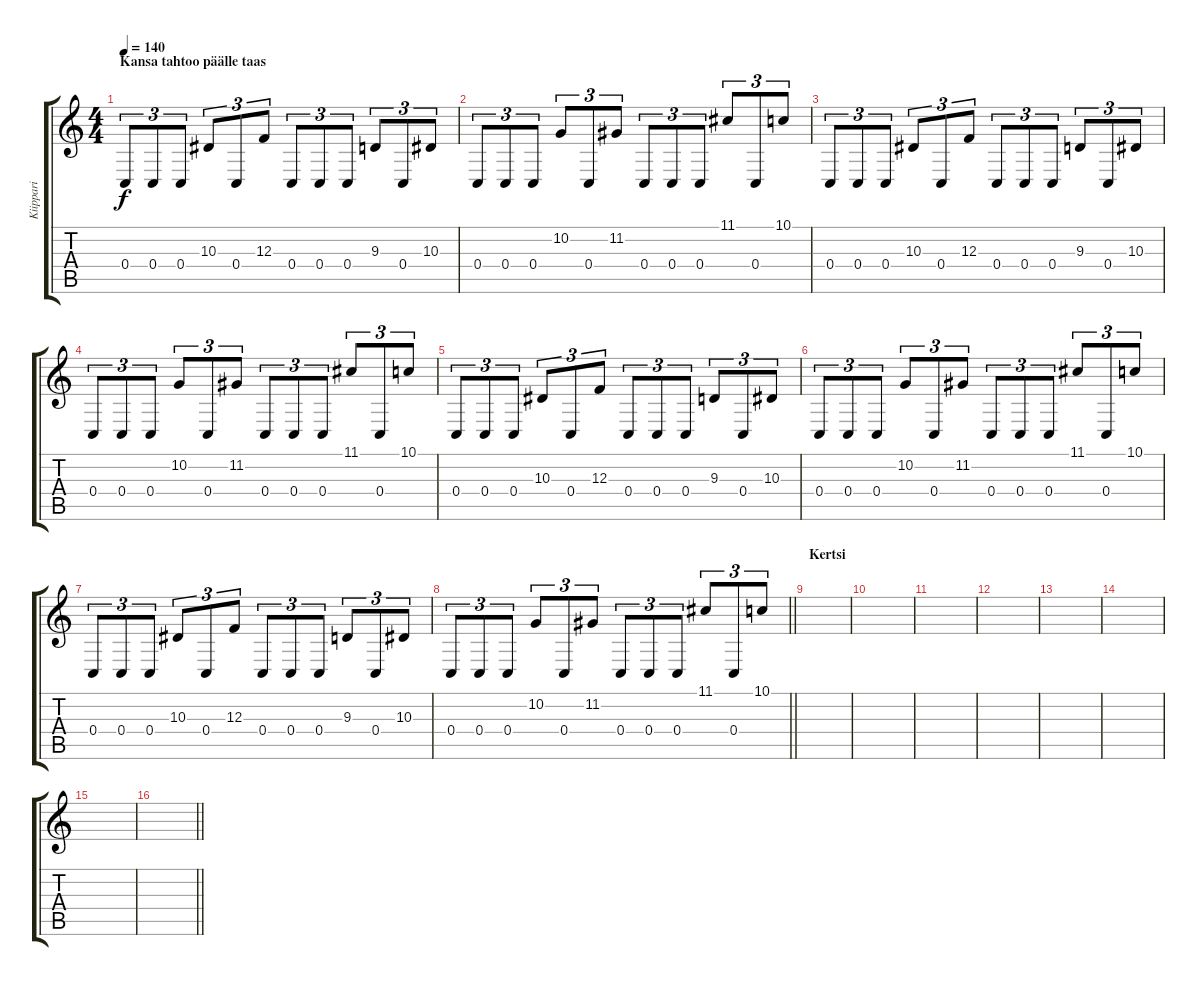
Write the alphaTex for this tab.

\track ("Kiippari" "Kiippari") {instrument lead5charang}
\staff {score tabs}
\tuning (D4 A3 F3 C3 G2 C2) {hide}
\ts (4 4)
\section ("" "Kansa tahtoo päälle taas")
\tempo 140
\clef g2
\ks c
0.4.8{tu (3 2) dy f} 0.4.8{tu (3 2)} 0.4.8{tu (3 2)} 10.3.8{tu (3 2)} 0.4.8{tu (3 2)} 12.3.8{tu (3 2)} 0.4.8{tu (3 2)} 0.4.8{tu (3 2)} 0.4.8{tu (3 2)} 9.3.8{tu (3 2)} 0.4.8{tu (3 2)} 10.3.8{tu (3 2)} |
0.4.8{tu (3 2)} 0.4.8{tu (3 2)} 0.4.8{tu (3 2)} 10.2.8{tu (3 2)} 0.4.8{tu (3 2)} 11.2.8{tu (3 2)} 0.4.8{tu (3 2)} 0.4.8{tu (3 2)} 0.4.8{tu (3 2)} 11.1.8{tu (3 2)} 0.4.8{tu (3 2)} 10.1.8{tu (3 2)} |
0.4.8{tu (3 2)} 0.4.8{tu (3 2)} 0.4.8{tu (3 2)} 10.3.8{tu (3 2)} 0.4.8{tu (3 2)} 12.3.8{tu (3 2)} 0.4.8{tu (3 2)} 0.4.8{tu (3 2)} 0.4.8{tu (3 2)} 9.3.8{tu (3 2)} 0.4.8{tu (3 2)} 10.3.8{tu (3 2)} |
0.4.8{tu (3 2)} 0.4.8{tu (3 2)} 0.4.8{tu (3 2)} 10.2.8{tu (3 2)} 0.4.8{tu (3 2)} 11.2.8{tu (3 2)} 0.4.8{tu (3 2)} 0.4.8{tu (3 2)} 0.4.8{tu (3 2)} 11.1.8{tu (3 2)} 0.4.8{tu (3 2)} 10.1.8{tu (3 2)} |
0.4.8{tu (3 2)} 0.4.8{tu (3 2)} 0.4.8{tu (3 2)} 10.3.8{tu (3 2)} 0.4.8{tu (3 2)} 12.3.8{tu (3 2)} 0.4.8{tu (3 2)} 0.4.8{tu (3 2)} 0.4.8{tu (3 2)} 9.3.8{tu (3 2)} 0.4.8{tu (3 2)} 10.3.8{tu (3 2)} |
0.4.8{tu (3 2)} 0.4.8{tu (3 2)} 0.4.8{tu (3 2)} 10.2.8{tu (3 2)} 0.4.8{tu (3 2)} 11.2.8{tu (3 2)} 0.4.8{tu (3 2)} 0.4.8{tu (3 2)} 0.4.8{tu (3 2)} 11.1.8{tu (3 2)} 0.4.8{tu (3 2)} 10.1.8{tu (3 2)} |
0.4.8{tu (3 2)} 0.4.8{tu (3 2)} 0.4.8{tu (3 2)} 10.3.8{tu (3 2)} 0.4.8{tu (3 2)} 12.3.8{tu (3 2)} 0.4.8{tu (3 2)} 0.4.8{tu (3 2)} 0.4.8{tu (3 2)} 9.3.8{tu (3 2)} 0.4.8{tu (3 2)} 10.3.8{tu (3 2)} |
\barLineRight lightlight
0.4.8{tu (3 2)} 0.4.8{tu (3 2)} 0.4.8{tu (3 2)} 10.2.8{tu (3 2)} 0.4.8{tu (3 2)} 11.2.8{tu (3 2)} 0.4.8{tu (3 2)} 0.4.8{tu (3 2)} 0.4.8{tu (3 2)} 11.1.8{tu (3 2)} 0.4.8{tu (3 2)} 10.1.8{tu (3 2)} |
\section ("" "Kertsi")
|
|
|
|
|
|
|
\barLineRight lightlight
